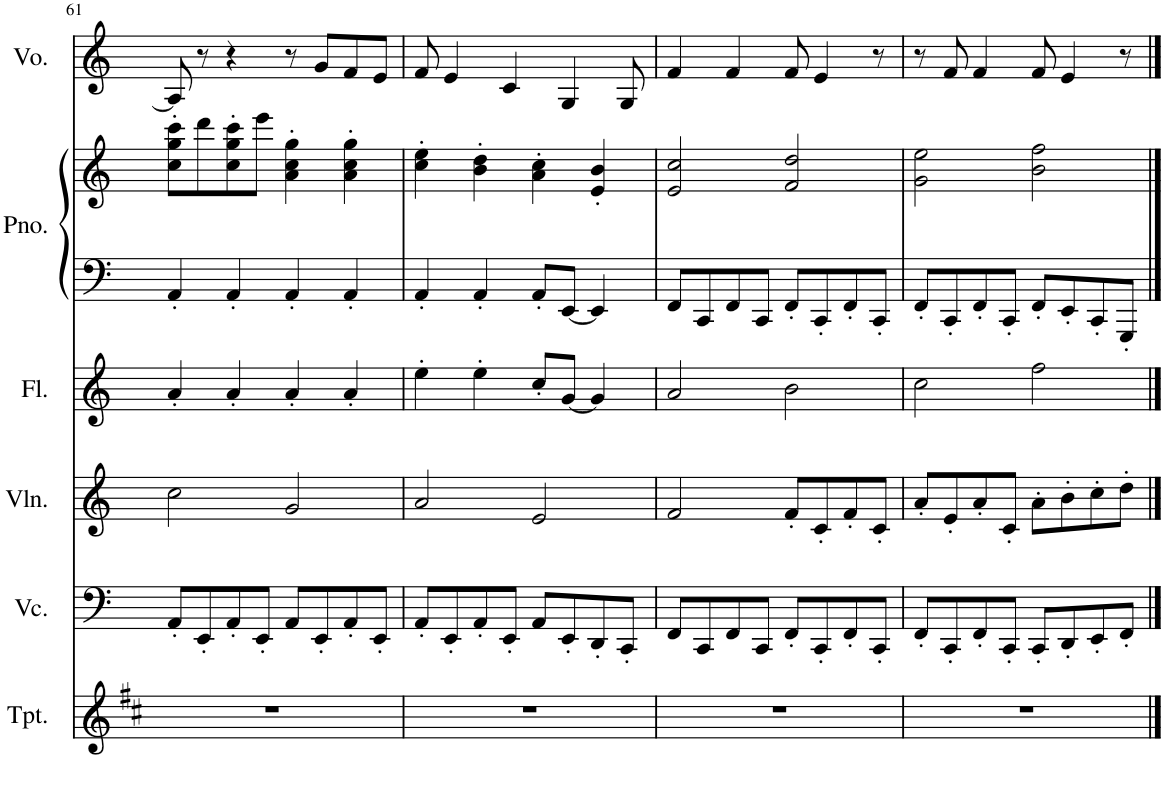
**kern	**kern	**kern	**kern	**kern	**kern	**kern
*part6	*part5	*part4	*part3	*part2	*part2	*part1
*staff7	*staff6	*staff5	*staff4	*staff3	*staff2	*staff1
*I"Trumpet	*I"Violoncello	*I"Violin	*I"Flute	*I"Piano	*	*I"Voice
*I'Tpt.	*I'Vc.	*I'Vln.	*I'Fl.	*I'Pno.	*	*I'Vo.
!!LO:PB:g=z
*clefG2	*clefF4	*clefG2	*clefG2	*clefF4	*clefG2	*clefG2
*Trd1c2	*	*	*	*	*	*
*k[f#c#]	*k[]	*k[]	*k[]	*k[]	*k[]	*k[]
*M4/4	*M4/4	*M4/4	*M4/4	*M4/4	*M4/4	*M4/4
=61	=61	=61	=61	=61	=61	=61
1r	8AA'/L	2cc\	4a'/	4AA'/	8cc\' 8gg\' 8ccc\'L	8A/]
.	8EE'/	.	.	.	8ddd\	8r
.	8AA'/	.	4a'/	4AA'/	8cc\' 8gg\' 8ccc\'	4r
.	8EE'/J	.	.	.	8eee\J	.
.	8AA/L	2g/	4a'/	4AA'/	4a\' 4cc\' 4gg\'	8r
.	8EE'/	.	.	.	.	8g/L
.	8AA'/	.	4a'/	4AA'/	4a\' 4cc\' 4gg\'	8f/
.	8EE'/J	.	.	.	.	8e/J
=62	=62	=62	=62	=62	=62	=62
1r	8AA'/L	2a/	4ee'\	4AA'/	4cc\' 4ee\'	8f/
.	8EE'/	.	.	.	.	4e/
.	8AA'/	.	4ee'\	4AA'/	4b\' 4dd\'	.
.	8EE'/J	.	.	.	.	4c/
.	8AA/L	2e/	8cc'/L	8AA'/L	4a\' 4cc\'	.
.	8EE'/	.	[8g/J	[8EE/J	.	4G/
.	8DD'/	.	4g/]	4EE/]	4e/' 4b/'	.
.	8CC'/J	.	.	.	.	8G/
=63	=63	=63	=63	=63	=63	=63
1r	8FF/L	2f/	2a/	8FF/L	2e/ 2cc/	4f/
.	8CC/	.	.	8CC/	.	.
.	8FF/	.	.	8FF/	.	4f/
.	8CC/J	.	.	8CC/J	.	.
.	8FF'/L	8f'/L	2b\	8FF'/L	2f/ 2dd/	8f/
.	8CC'/	8c'/	.	8CC'/	.	4e/
.	8FF'/	8f'/	.	8FF'/	.	.
.	8CC'/J	8c'/J	.	8CC'/J	.	8r
=64	=64	=64	=64	=64	=64	=64
1r	8FF'/L	8a'/L	2cc\	8FF'/L	2g\ 2ee\	8r
.	8CC'/	8e'/	.	8CC'/	.	8f/
.	8FF'/	8a'/	.	8FF'/	.	4f/
.	8CC'/J	8c'/J	.	8CC'/J	.	.
.	8CC'/L	8a'\L	2ff\	8FF'/L	2b\ 2ff\	8f/
.	8DD'/	8b'\	.	8EE'/	.	4e/
.	8EE'/	8cc'\	.	8CC'/	.	.
.	8FF'/J	8dd'\J	.	8GGG'/J	.	8r
==	==	==	==	==	==	==
*-	*-	*-	*-	*-	*-	*-
